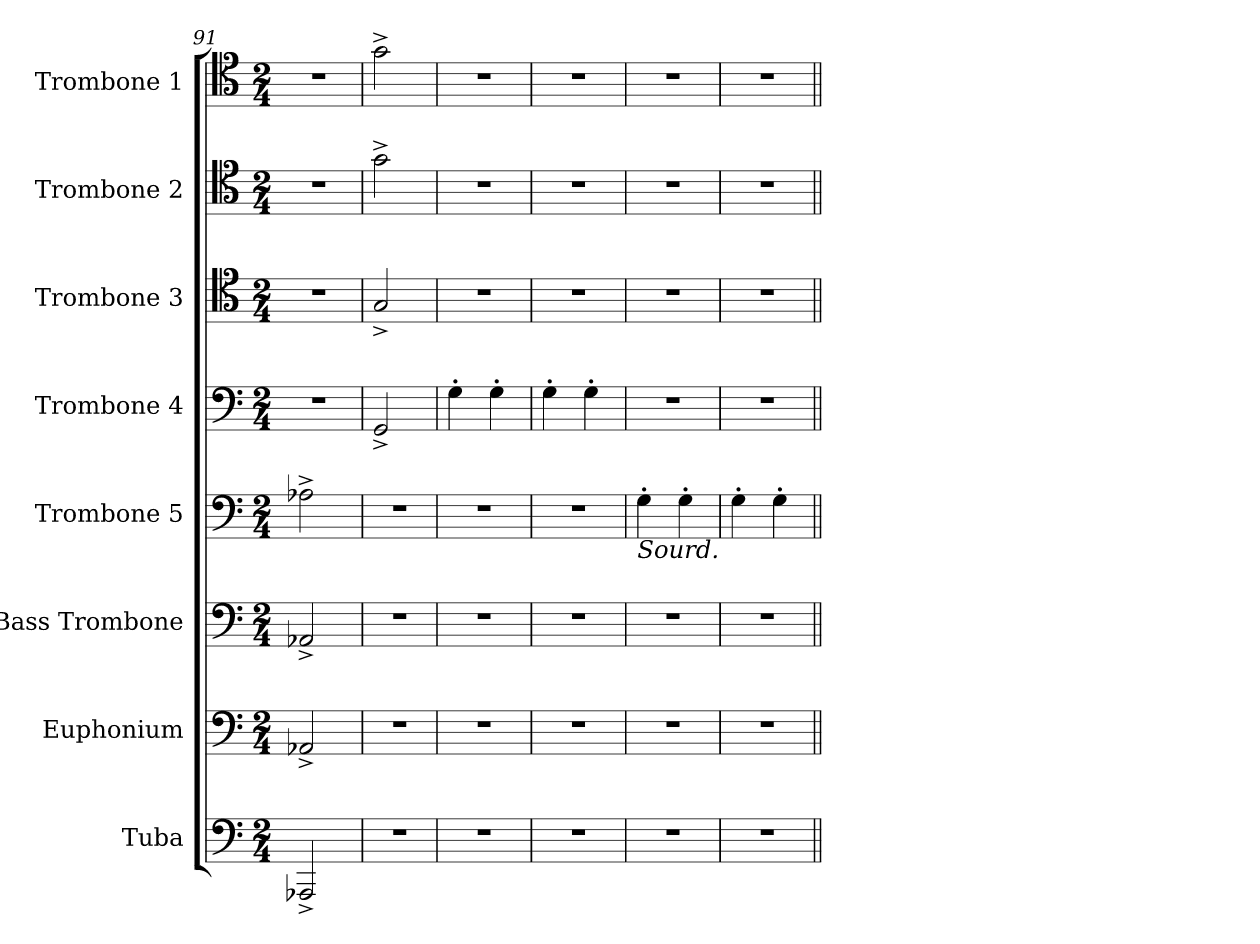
**kern	**kern	**kern	**kern	**kern	**kern	**kern	**kern
*part8	*part7	*part6	*part5	*part4	*part3	*part2	*part1
*staff8	*staff7	*staff6	*staff5	*staff4	*staff3	*staff2	*staff1
*I"Tuba	*I"Euphonium	*I"Bass Trombone	*I"Trombone 5	*I"Trombone 4	*I"Trombone 3	*I"Trombone 2	*I"Trombone 1
*I'Tba.	*I'Euph.	*I'B. Tbn.	*I'Tbn. 5	*I'Tbn. 4	*I'Tbn. 3	*I'Tbn. 2	*I'Tbn. 1
*clefF4	*clefF4	*clefF4	*clefF4	*clefF4	*clefC4	*clefC4	*clefC4
*k[]	*k[]	*k[]	*k[]	*k[]	*k[]	*k[]	*k[]
*M2/4	*M2/4	*M2/4	*M2/4	*M2/4	*M2/4	*M2/4	*M2/4
=91	=91	=91	=91	=91	=91	=91	=91
2AAA-X^/	2AA-X^/	2AA-X^/	2A-X^\	2r	2r	2r	2r
=92	=92	=92	=92	=92	=92	=92	=92
2r	2r	2r	2r	2GG^/	2G^/	2g^\	2g^\
=93	=93	=93	=93	=93	=93	=93	=93
2r	2r	2r	2r	4G'\	2r	2r	2r
.	.	.	.	4G'\	.	.	.
=94	=94	=94	=94	=94	=94	=94	=94
2r	2r	2r	2r	4G'\	2r	2r	2r
.	.	.	.	4G'\	.	.	.
=95	=95	=95	=95	=95	=95	=95	=95
!	!	!	!LO:TX:b:i:t=Sourd.	!	!	!	!
2r	2r	2r	4G'\	2r	2r	2r	2r
.	.	.	4G'\	.	.	.	.
=96	=96	=96	=96	=96	=96	=96	=96
2r	2r	2r	4G'\	2r	2r	2r	2r
.	.	.	4G'\	.	.	.	.
=||	=||	=||	=||	=||	=||	=||	=||
*-	*-	*-	*-	*-	*-	*-	*-
